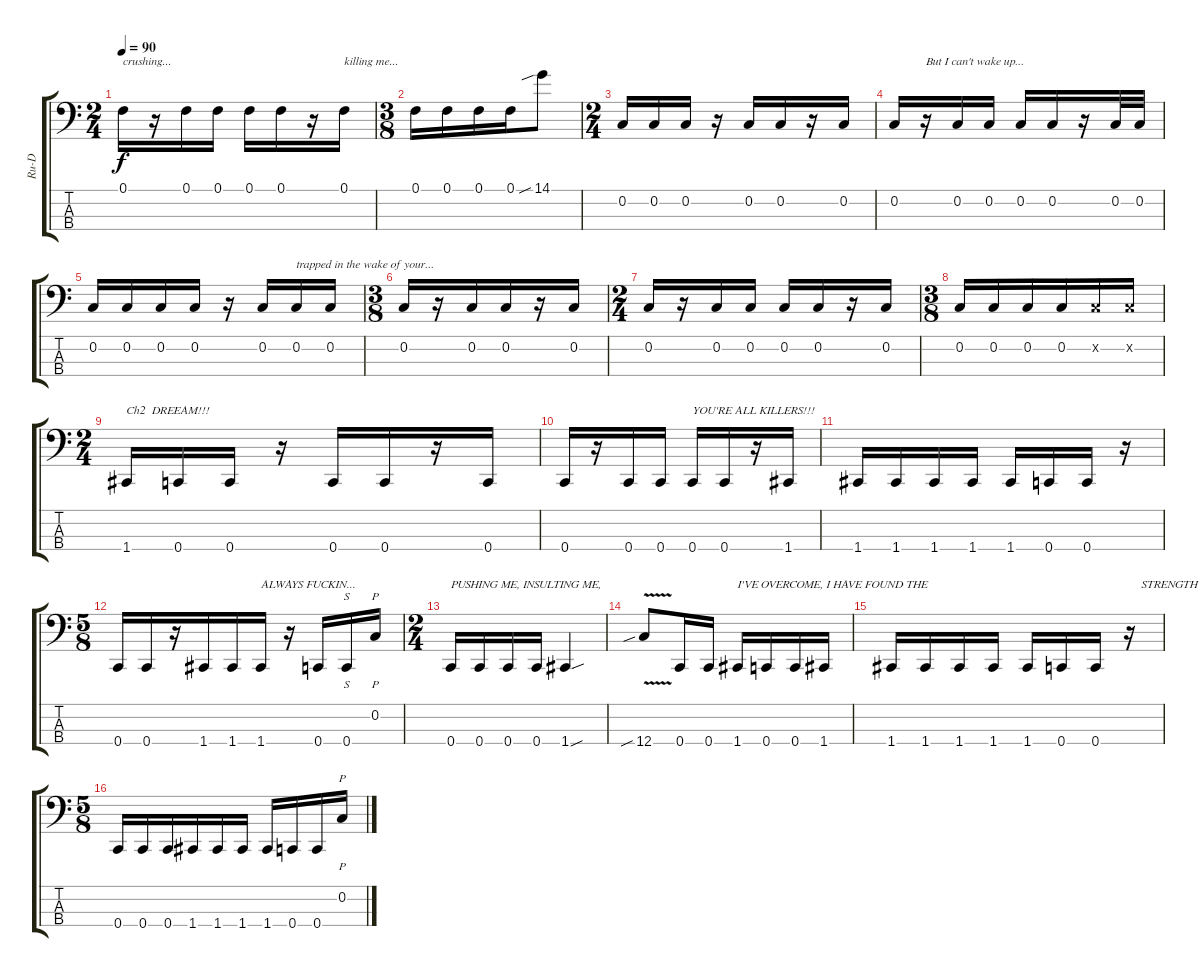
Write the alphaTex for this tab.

\track ("Ru-D" "Ru-D") {instrument electricbassfinger}
\staff {score tabs}
\tuning (F2 C2 G1 C1) {hide}
\ts (2 4)
\tempo 90
\clef f4
\ks c
0.1.16{txt "crushing..." dy f} r.16 0.1.16 0.1.16 0.1.16 0.1.16 r.16 0.1.16{txt "killing me..."} |
\ts (3 8)
0.1.16 0.1.16 0.1.16 0.1.16 14.1{sib}.8 |
\ts (2 4)
0.2.16 0.2.16 0.2.16 r.16 0.2.16 0.2.16 r.16 0.2.16 |
0.2.16 r.16{txt "But I can't wake up..."} 0.2.16 0.2.16 0.2.16 0.2.16 r.16 0.2.32 0.2.32 |
0.2.16 0.2.16 0.2.16 0.2.16 r.16 0.2.16 0.2.16{txt "trapped in the wake of your..."} 0.2.16 |
\ts (3 8)
0.2.16 r.16 0.2.16 0.2.16 r.16 0.2.16 |
\ts (2 4)
0.2.16 r.16 0.2.16 0.2.16 0.2.16 0.2.16 r.16 0.2.16 |
\ts (3 8)
0.2.16 0.2.16 0.2.16 0.2.16 0.2{x}.16 0.2{x}.16 |
\ts (2 4)
1.4.16{txt "Ch2  DREEAM!!!"} 0.4.16 0.4.16 r.16 0.4.16 0.4.16 r.16 0.4.16 |
0.4.16 r.16 0.4.16 0.4.16 0.4.16{txt "YOU'RE ALL KILLERS!!!"} 0.4.16 r.16 1.4.16 |
1.4.16 1.4.16 1.4.16 1.4.16 1.4.16 0.4.16 0.4.16 r.16 |
\ts (5 8)
0.4.16 0.4.16 r.16 1.4.16 1.4.16 1.4.16{txt "ALWAYS FUCKIN..."} r.16 0.4.16 0.4.16{s} 0.2.16{p} |
\ts (2 4)
0.4.16{txt "PUSHING ME, INSULTING ME,"} 0.4.16 0.4.16 0.4.16 1.4{sou}.4 |
12.4{v sib}.8 0.4.16 0.4.16 1.4.16{txt "I'VE OVERCOME, I HAVE FOUND THE"} 0.4.16 0.4.16 1.4.16 |
1.4.16 1.4.16 1.4.16 1.4.16 1.4.16 0.4.16 0.4.16 r.16{txt "    STRENGTH OF GODS IN ME!!!"} |
\ts (5 8)
0.4.16 0.4.16 0.4.16 1.4.16 1.4.16 1.4.16 1.4.16 0.4.16 0.4.16 0.2.16{p}
